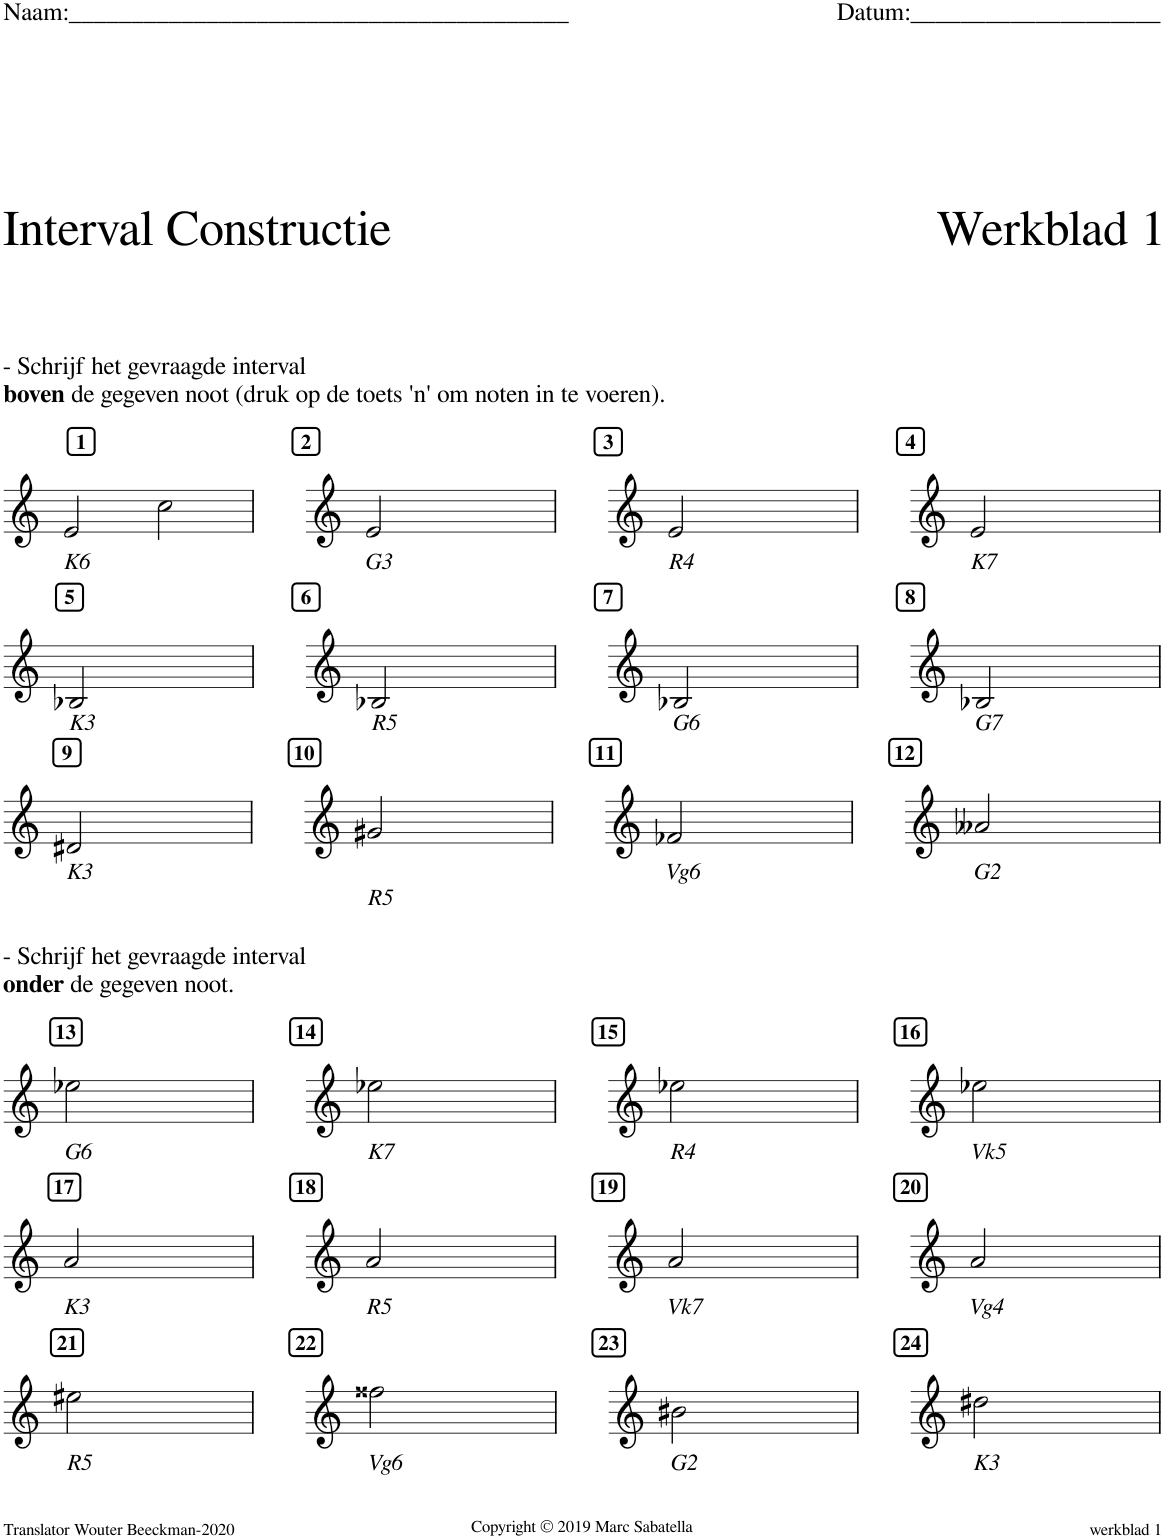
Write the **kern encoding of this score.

**kern
*part1
*staff1
*I"Piano
*I'Pno
*clefG2
*k[]
*M4/4
!!LO:REH:place=s1:a:B:rj:t=1
=1
!LO:TX:a:t=- Schrijf het gevraagde interval
!LO:TX:a:B:t=boven
!LO:TX:a:t=de gegeven noot (druk op de toets 'n' om noten in te voeren).
!LO:TX:b:i:t=K6
2e/
2cc\
!!LO:REH:place=s1:a:B:rj:t=2
=2
!LO:TX:b:i:t=G3
2e/
2ryy
!!LO:REH:place=s1:a:B:rj:t=3
=3
!LO:TX:b:i:t=R4
2e/
2ryy
!!LO:REH:place=s1:a:B:rj:t=4
=4
!LO:TX:b:i:t=K7
2e/
2ryy
!!LO:LB:g=z
!!LO:REH:place=s1:a:B:rj:t=5
=5
*clefG2
!LO:TX:b:i:t=K3
2B-X/
2ryy
!!LO:REH:place=s1:a:B:rj:t=6
=6
!LO:TX:b:i:t=R5
2B-X/
2ryy
!!LO:REH:place=s1:a:B:rj:t=7
=7
!LO:TX:b:i:t=G6
2B-X/
2ryy
!!LO:REH:place=s1:a:B:rj:t=8
=8
!LO:TX:b:i:t=G7
2B-X/
2ryy
!!LO:LB:g=z
!!LO:REH:place=s1:a:B:rj:t=9
=9
*clefG2
!LO:TX:b:i:t=K3
2d#X/
2ryy
!!LO:REH:place=s1:a:B:rj:t=10
=10
!LO:TX:b:t=R5
2g#X/
2ryy
!!LO:REH:place=s1:a:B:rj:t=11
=11
!LO:TX:b:i:t=Vg6
2f-X/
2ryy
!!LO:REH:place=s1:a:B:rj:t=12
=12
!LO:TX:b:i:t=G2
2a--X/
2ryy
!!LO:LB:g=z
!!LO:REH:place=s1:a:B:rj:t=13
=1
*clefG2
!LO:TX:a:t=- Schrijf het gevraagde interval
!LO:TX:a:B:t=onder
!LO:TX:a:t=de gegeven noot.
!LO:TX:b:i:t=G6
2ee-X\
2ryy
!!LO:REH:place=s1:a:B:rj:t=14
=2
!LO:TX:b:i:t=K7
2ee-X\
2ryy
!!LO:REH:place=s1:a:B:rj:t=15
=3
!LO:TX:b:i:t=R4
2ee-X\
2ryy
!!LO:REH:place=s1:a:B:rj:t=16
=4
!LO:TX:b:i:t=Vk5
2ee-X\
2ryy
!!LO:LB:g=z
!!LO:REH:place=s1:a:B:rj:t=17
=5
*clefG2
!LO:TX:b:i:t=K3
2a/
2ryy
!!LO:REH:place=s1:a:B:rj:t=18
=6
!LO:TX:b:i:t=R5
2a/
2ryy
!!LO:REH:place=s1:a:B:rj:t=19
=7
!LO:TX:b:i:t=Vk7
2a/
2ryy
!!LO:REH:place=s1:a:B:rj:t=20
=8
!LO:TX:b:i:t=Vg4
2a/
2ryy
!!LO:LB:g=z
!!LO:REH:place=s1:a:B:rj:t=21
=9
*clefG2
!LO:TX:b:i:t=R5
2ee#X\
2ryy
!!LO:REH:place=s1:a:B:rj:t=22
=10
!LO:TX:b:i:t=Vg6
2ff##X\
2ryy
!!LO:REH:place=s1:a:B:rj:t=23
=11
!LO:TX:b:i:t=G2
2b#X\
2ryy
!!LO:REH:place=s1:a:B:rj:t=24
=12
!LO:TX:b:i:t=K3
2dd#X\
2ryy
=
*-
